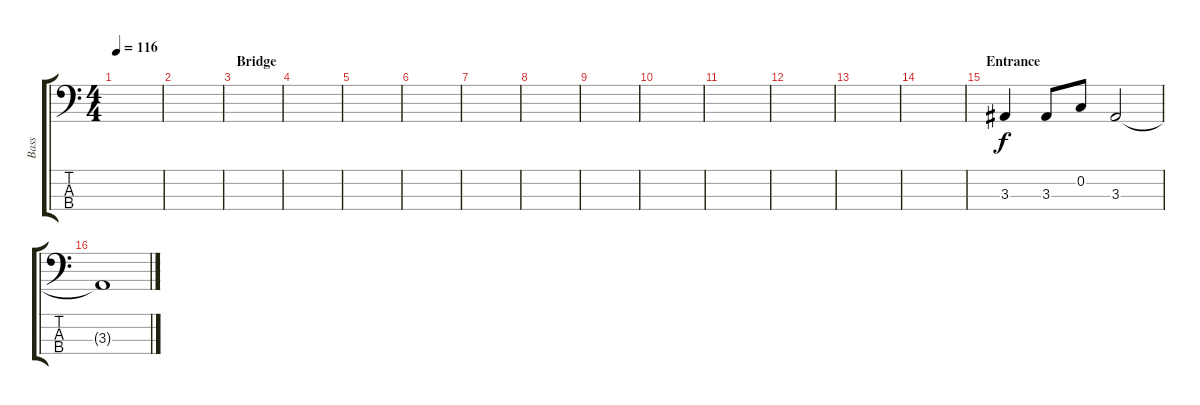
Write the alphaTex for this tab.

\track ("Bass" "Bass") {instrument electricbassfinger}
\staff {score tabs}
\tuning (F2 C2 G1 D1) {hide}
\ts (4 4)
\tempo 116
\clef f4
\ks c
|
|
\section ("" "Bridge")
|
|
|
|
|
|
|
|
|
|
|
|
\section ("" "Entrance")
3.3.4 3.3.8 0.2.8 3.3.2 |
3.3{t}.1
